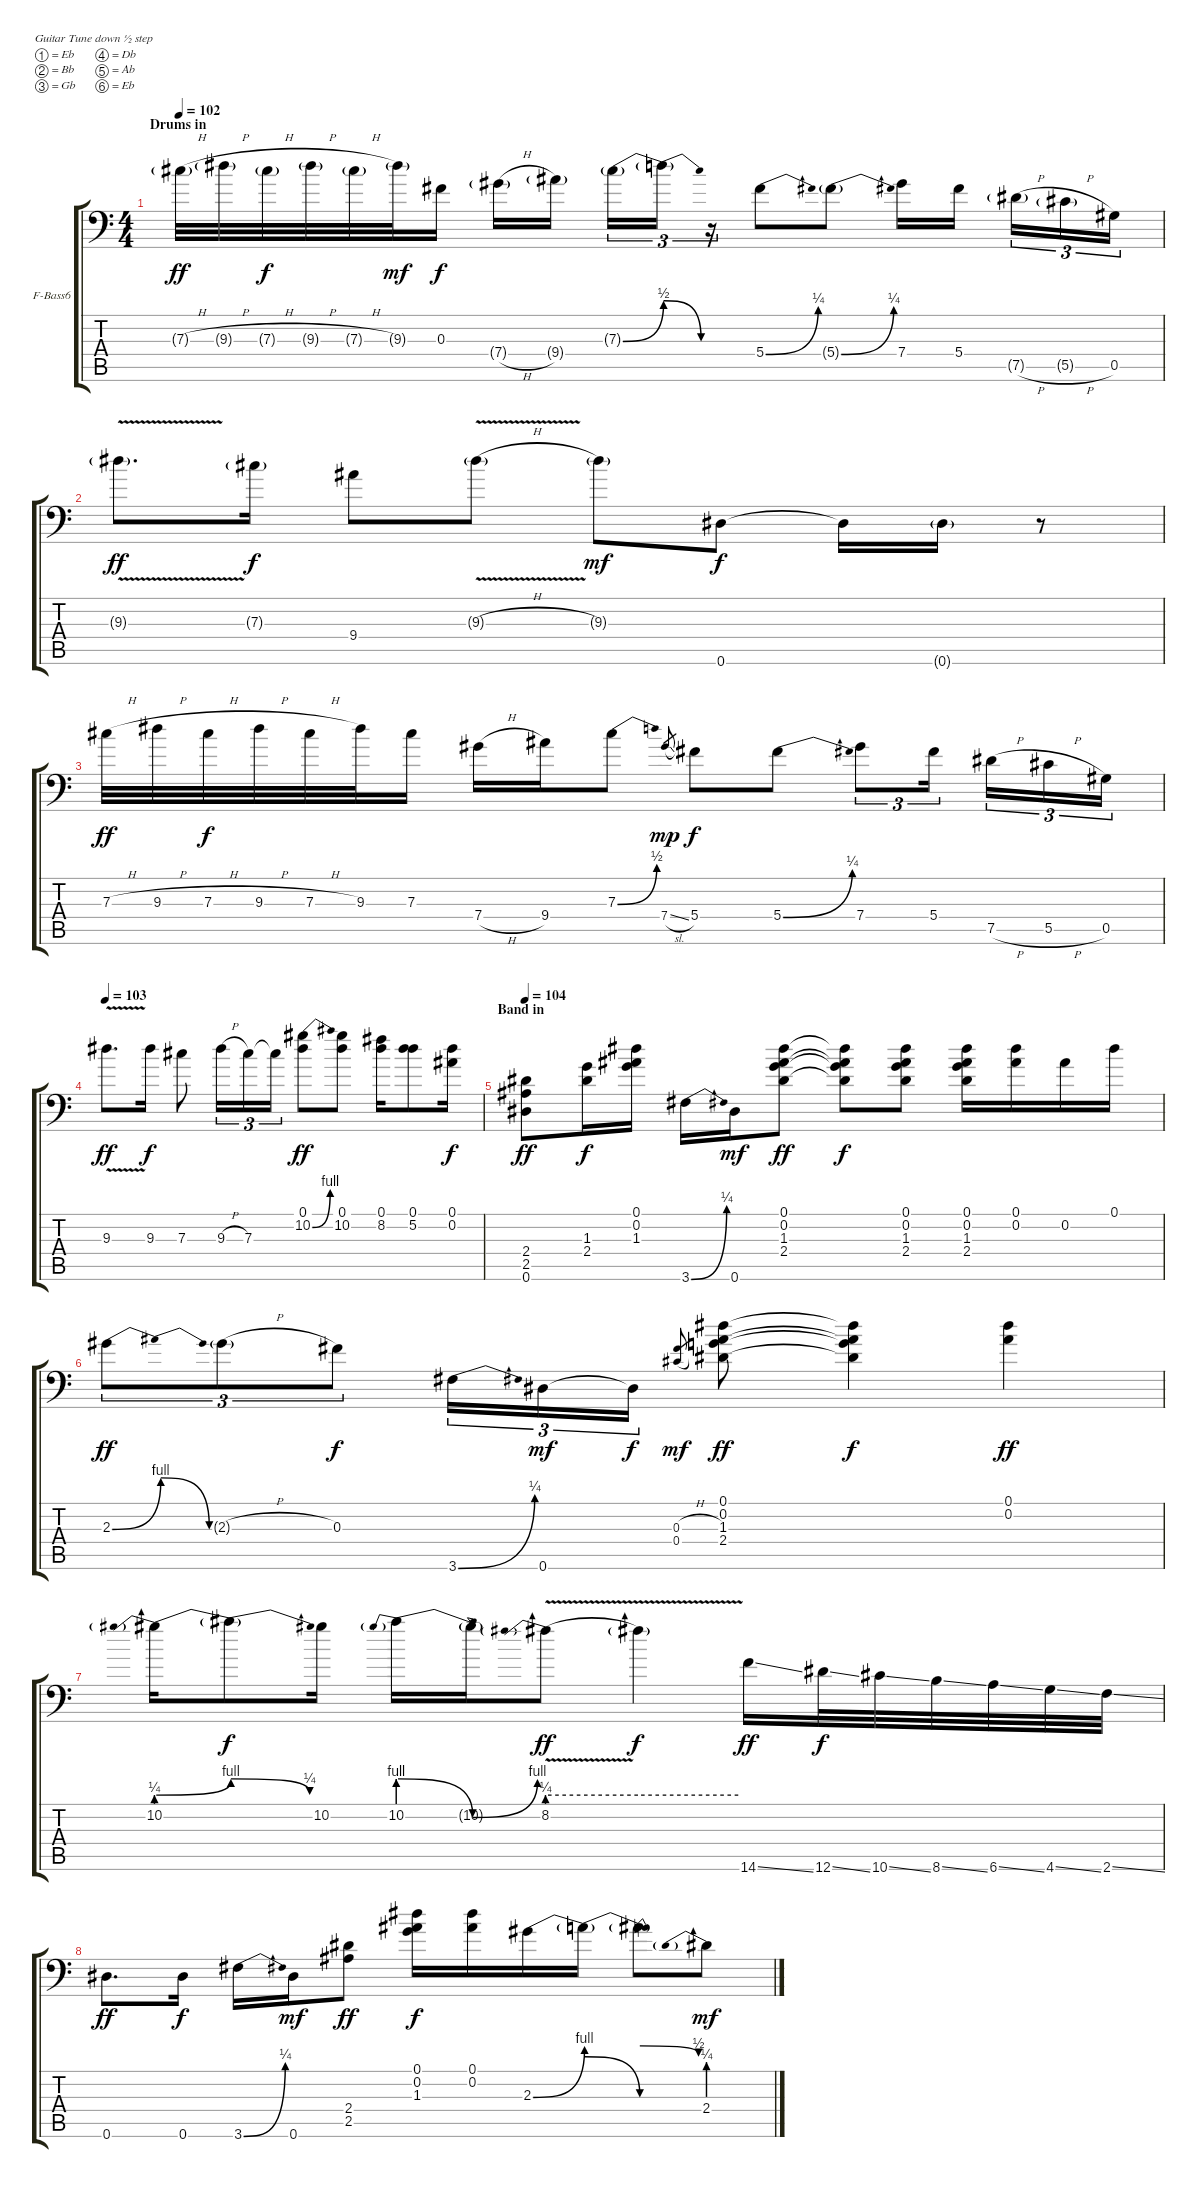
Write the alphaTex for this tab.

\bracketExtendMode groupsimilarinstruments
\firstSystemTrackNameOrientation horizontal
\otherSystemsTrackNameOrientation horizontal
\track ("Overdub" "F-Bass6") {instrument fretlessbass}
\staff {score tabs}
\tuning (Eb4 Bb3 Gb3 Db3 Ab2 Eb2)
\ts (4 4)
\section ("" "Drums in")
\tempo 102
\clef f4
\ks c
7.3{h g}.32{dy ff} 9.3{h g}.32 7.3{h g}.32{dy f} 9.3{h g}.32 7.3{h g}.32 9.3{g}.32{dy mf} 0.3.16{dy f} 7.4{h g}.16 9.4{g}.16 7.3{be (bend 0 0 60 2) g}.16{tu (3 2)} 7.3{be (release 0 2 60 0) t}.16{tu (3 2)} r.16{tu (3 2)} 5.4{be (bend 0 0 60 1)}.8 5.4{be (bend 0 0 60 1) g}.8 7.4.16 5.4.16 7.5{h g}.16{tu (3 2)} 5.5{h g}.16{tu (3 2)} 0.5.16{tu (3 2)} |
9.3{v g}.8{d dy ff} 7.3{g}.16{dy f} 9.4.8 9.3{v h g}.8 9.3{g}.8{dy mf} 0.6.8{dy f} 0.6{t}.16 0.6{g}.16 r.8 |
7.3{h}.32{dy ff} 9.3{h}.32 7.3{h}.32{dy f} 9.3{h}.32 7.3{h}.32 9.3.32 7.3.16 7.4{h}.16 9.4.16 7.3{be (bend 0 0 60 2)}.8 7.4{sl}.8{gr dy mp} 5.4.8{dy f} 5.4{be (bend 0 0 60 1)}.8 7.4.8{tu (3 2)} 5.4.16{tu (3 2)} 7.5{h}.16{tu (3 2)} 5.5{h}.16{tu (3 2)} 0.5.16{tu (3 2)} |
\tempo 103
9.3{v}.8{d dy ff} 9.3.16{dy f} 7.3.8 9.3{h}.16{tu (3 2)} 7.3.16{tu (3 2)} 7.3{t}.16{tu (3 2)} (0.1 10.2{be (bend 0 0 60 4)}).8{dy ff} (0.1 10.2).8 (0.1 8.2).16 (0.1 5.2).8 (0.1 0.2).16{dy f} |
\section ("" "Band in")
\tempo 104
(2.4 2.5 0.6).8{dy ff} (1.3 2.4).16{dy f} (0.1 0.2 1.3).16 3.6{be (bend 0 0 60 1)}.16 0.6.16{dy mf} (0.1 0.2 1.3 2.4).8{dy ff} (0.1{t} 0.2{t} 1.3{t} 2.4{t}).8{dy f} (0.1 0.2 1.3 2.4).8 (0.1 0.2 1.3 2.4).16 (0.1 0.2).16 0.2.16 0.1.16 |
2.3{be (bendrelease 0 0 30 4 30 4 60 0)}.8{tu (3 2) dy ff} 2.3{h g}.8{tu (3 2)} 0.3.8{tu (3 2) dy f} 3.6{be (bend 0 0 60 1)}.16{tu (3 2)} 0.6.16{tu (3 2) dy mf} 0.6{t}.16{tu (3 2) dy f} (0.3{h} 0.4{h}).8{gr dy mf} (0.1 0.2 1.3 2.4).8{dy ff} (0.1{t} 0.2{t} 1.3{t} 2.4{t}).4{dy f} (0.1 0.2).4{dy ff} |
10.2{be (prebendbend 0 1 60 4)}.16 10.2{be (release 0 4 60 1) t}.8{dy f} 10.2.16 10.2{be (prebendrelease 0 4 60 0)}.16 10.2{be (bend 0 0 60 4) t}.16 8.2{be (prebend 0 1 60 1) v}.8{dy ff} 8.2{be (hold 0 1 60 1) t}.4{dy f} 14.6{ss}.16{dy ff} 12.6{ss}.32{dy f} 10.6{ss}.32 8.6{ss}.32 6.6{ss}.32 4.6{ss}.32 2.6{ss}.32 |
0.6.8{d dy ff} 0.6.16{dy f} 3.6{be (bend 0 0 60 1)}.16 0.6.16{dy mf} (2.4 2.5).8{dy ff} (0.1 0.2 1.3).16{dy f} (0.1 0.2).16 2.3{be (bend 0 0 60 4)}.16 2.3{be (release 0 2 60 0) t}.16 2.3{be (release 0 4 60 2) t}.8 2.4{be (prebend 0 1 60 1)}.8{dy mf}
